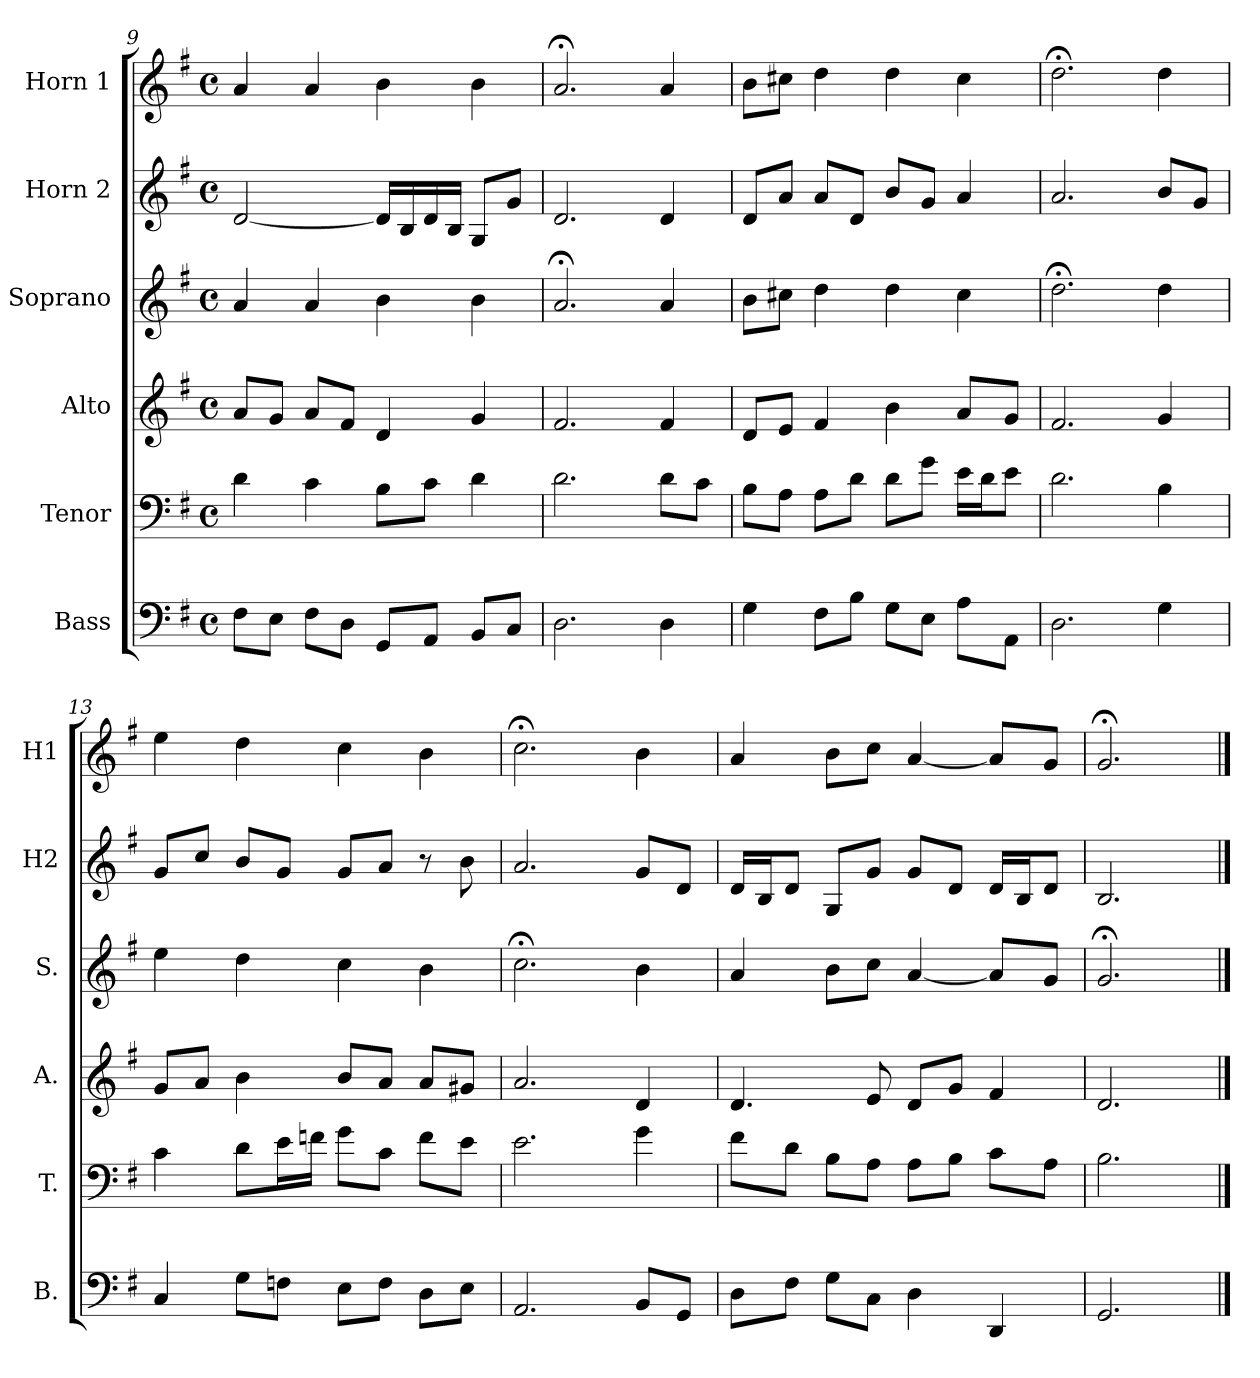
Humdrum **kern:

**kern	**kern	**kern	**kern	**kern	**kern
*part6	*part5	*part4	*part3	*part2	*part1
*staff6	*staff5	*staff4	*staff3	*staff2	*staff1
*I"Bass	*I"Tenor	*I"Alto	*I"Soprano	*I"Horn 2	*I"Horn 1
*I'B.	*I'T.	*I'A.	*I'S.	*I'H2	*I'H1
!!LO:PB:g=z
*clefF4	*clefF4	*clefG2	*clefG2	*clefG2	*clefG2
*	*	*	*	*ITrd4c7	*ITrd4c7
*k[f#]	*k[f#]	*k[f#]	*k[f#]	*k[]	*k[]
*G:	*G:	*G:	*G:	*C:	*C:
*M4/4	*M4/4	*M4/4	*M4/4	*M4/4	*M4/4
*met(c)	*met(c)	*met(c)	*met(c)	*met(c)	*met(c)
=9	=9	=9	=9	=9	=9
8F#\L	4d\	8a/L	4a/	[2G/	4d/
8E\J	.	8g/J	.	.	.
8F#\L	4c\	8a/L	4a/	.	4d/
8D\J	.	8f#/J	.	.	.
8GG/L	8B\L	4d/	4b\	16G/LL]	4e\
.	.	.	.	16E/	.
8AA/J	8c\J	.	.	16G/	.
.	.	.	.	16E/JJ	.
8BB/L	4d\	4g/	4b\	8C/L	4e\
8C/J	.	.	.	8c/J	.
=10	=10	=10	=10	=10	=10
2.D\	2.d\	2.f#/	2.a;</	2.G/	2.d;</
4D\	8d\L	4f#/	4a/	4G/	4d/
.	8c\J	.	.	.	.
=11	=11	=11	=11	=11	=11
4G\	8B\L	8d/L	8b\L	8G/L	8e\L
.	8A\J	8e/J	8cc#X\J	8d/J	8f#X\J
8F#\L	8A\L	4f#/	4dd\	8d/L	4g\
8B\J	8d\J	.	.	8G/J	.
8G\L	8d\L	4b\	4dd\	8e/L	4g\
8E\J	8g\J	.	.	8c/J	.
8A\L	16e\LL	8a/L	4cc#\	4d/	4f#\
.	16d\J	.	.	.	.
8AA\J	8e\J	8g/J	.	.	.
=12	=12	=12	=12	=12	=12
2.D\	2.d\	2.f#/	2.dd;<\	2.d/	2.g;<\
4G\	4B\	4g/	4dd\	8e/L	4g\
.	.	.	.	8c/J	.
!!LO:LB:g=z
=13	=13	=13	=13	=13	=13
4C/	4c\	8g/L	4ee\	8c/L	4a\
.	.	8a/J	.	8f/J	.
8G\L	8d\L	4b\	4dd\	8e/L	4g\
8Fn\J	16e\L	.	.	8c/J	.
.	16fn\JJ	.	.	.	.
8E\L	8g\L	8b/L	4cc\	8c/L	4f\
8F\J	8c\J	8a/J	.	8d/J	.
8D\L	8f\L	8a/L	4b\	8r	4e\
8E\J	8e\J	8g#X/J	.	8e\	.
=14	=14	=14	=14	=14	=14
2.AA/	2.e\	2.a/	2.cc;<\	2.d/	2.f;<\
8BB/L	4g\	4d/	4b\	8c/L	4e\
8GG/J	.	.	.	8G/J	.
=15	=15	=15	=15	=15	=15
8D\L	8f#\L	4.d/	4a/	16G/LL	4d/
.	.	.	.	16E/J	.
8F#\J	8d\J	.	.	8G/J	.
8G\L	8B\L	.	8b\L	8C/L	8e\L
8C\J	8A\J	8e/	8cc\J	8c/J	8f\J
4D\	8A\L	8d/L	[4a/	8c/L	[4d/
.	8B\J	8g/J	.	8G/J	.
4DD/	8c\L	4f#/	8a/L]	16G/LL	8d/L]
.	.	.	.	16E/J	.
.	8A\J	.	8g/J	8G/J	8c/J
=16	=16	=16	=16	=16	=16
2.GG/	2.B\	2.d/	2.g;</	2.E/	2.c;</
==	==	==	==	==	==
*-	*-	*-	*-	*-	*-
